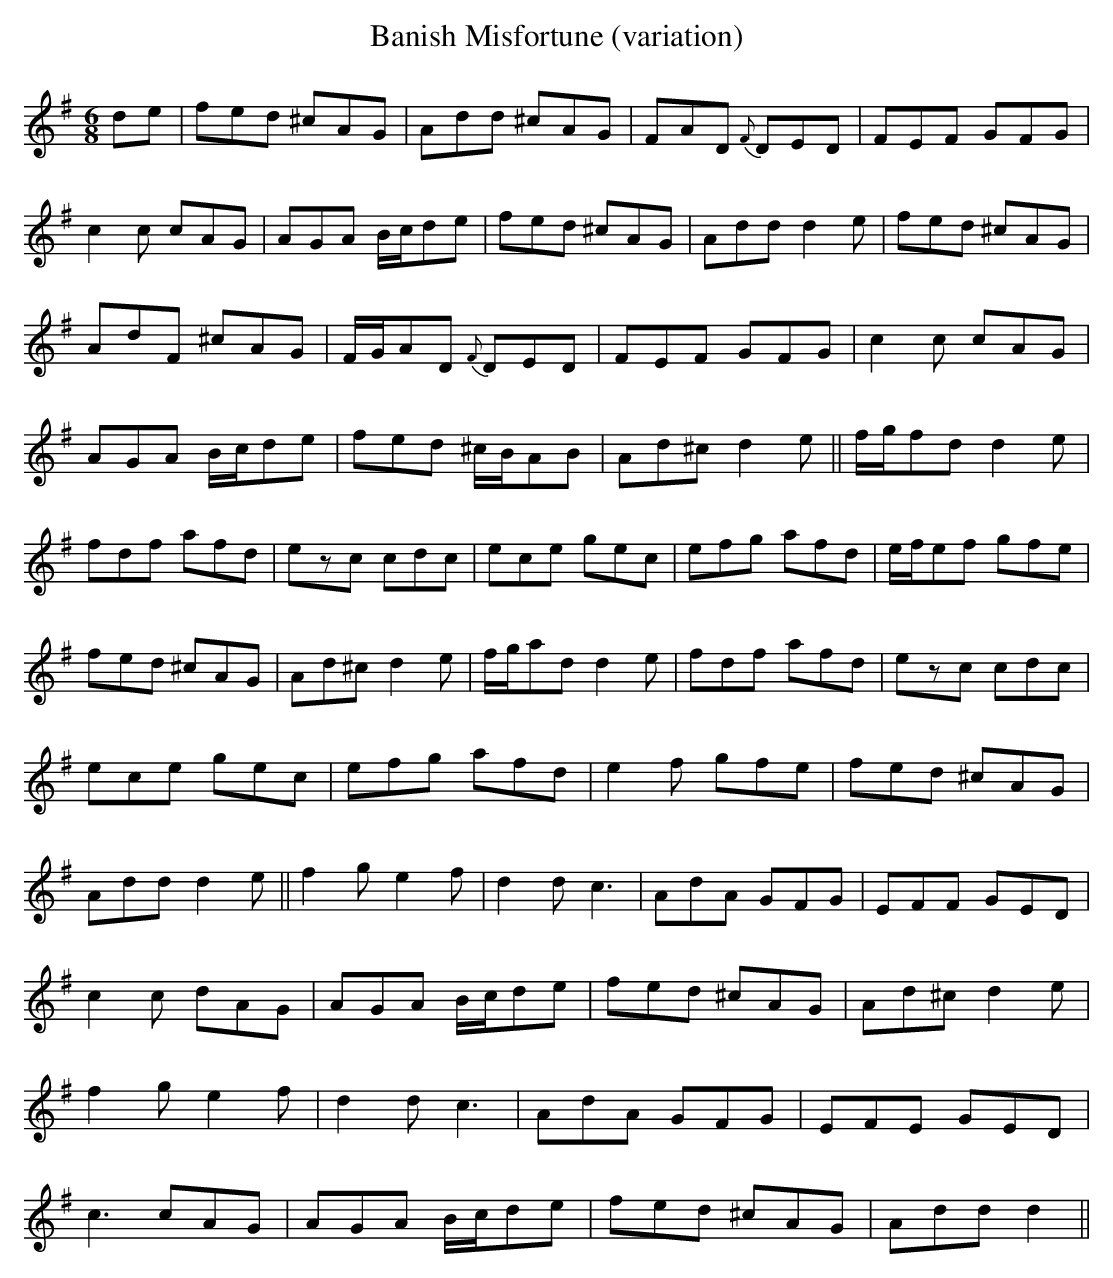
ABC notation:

X:1
T:Banish Misfortune (variation)
M:6/8
K:G
de|fed ^cAG|Add ^cAG|FAD {F}DED|FEF GFG|\
c2c cAG|AGA B/2c/2de|fed ^cAG|Add d2e|\
fed ^cAG|AdF ^cAG|F/2G/2AD {F}DED|FEF GFG|\
c2c cAG|AGA B/2c/2de|fed ^c/2B/2AB|Ad^c d2e||\
f/2g/2fd d2e|fdf afd|ezc cdc|ece gec|\
efg afd|e/2f/2ef gfe|fed ^cAG|Ad^c d2e|\
f/2g/2ad d2e|fdf afd|ezc cdc|ece gec|\
efg afd|e2f gfe|fed ^cAG|Add d2e||\
f2g e2f|d2d c3|AdA GFG|EFF GED|\
c2c dAG|AGA B/2c/2de|fed ^cAG|Ad^c d2e|\
f2g e2f|d2d c3|AdA GFG|EFE GED|\
c3 cAG|AGA B/2c/2de|fed ^cAG|Add d2||
